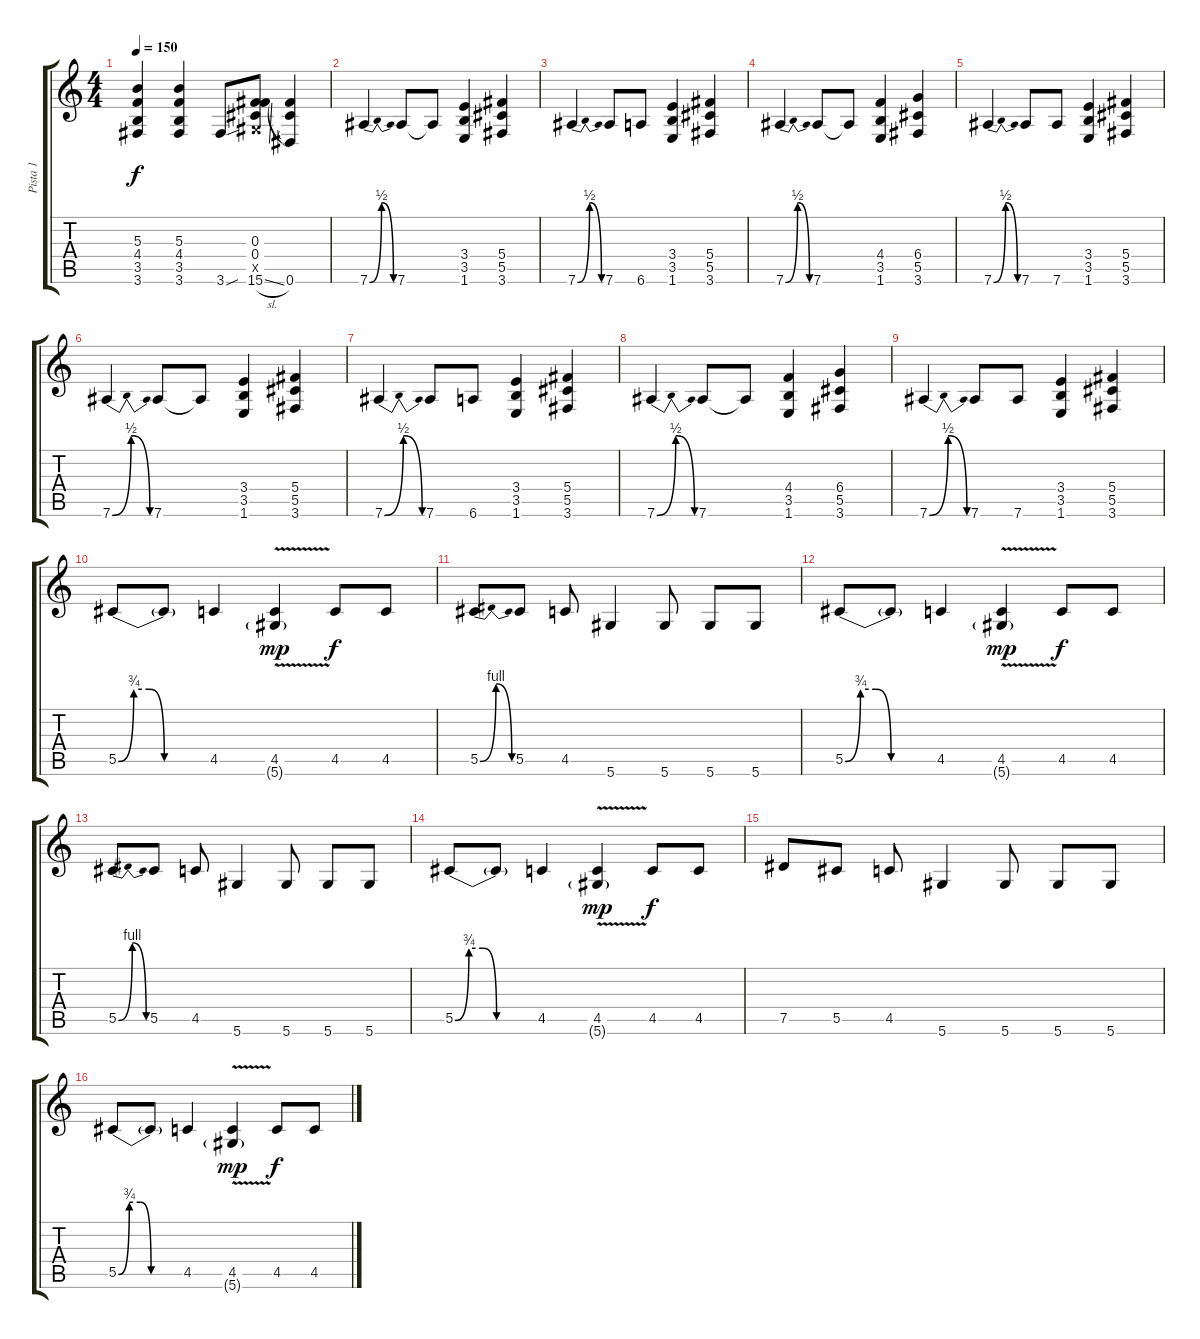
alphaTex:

\track ("Pista 1" "Pista 1") {instrument distortionguitar}
\staff {score tabs}
\tuning (Eb4 Bb3 Gb3 Db3 Ab2 Eb2) {hide}
\ts (4 4)
\tempo 150
\clef g2
\ks c
(5.3 4.4 3.5 3.6).4{dy f} (5.3 4.4 3.5 3.6).4 3.6{sou}.8 (0.3 0.4 0.5{x} 15.6{sl}).8 (0.3{t} 0.4{t} 0.6).4 |
7.6{be (bendrelease 0 0 45 2 45 2 60 0)}.4 7.6.8 7.6{t}.8 (3.4 3.5 1.6).4 (5.4 5.5 3.6).4 |
7.6{be (bendrelease 0 0 45 2 45 2 60 0)}.4 7.6.8 6.6.8 (3.4 3.5 1.6).4 (5.4 5.5 3.6).4 |
7.6{be (bendrelease 0 0 45 2 45 2 60 0)}.4 7.6.8 7.6{t}.8 (4.4 3.5 1.6).4 (6.4 5.5 3.6).4 |
7.6{be (bendrelease 0 0 45 2 45 2 60 0)}.4 7.6.8 7.6.8 (3.4 3.5 1.6).4 (5.4 5.5 3.6).4 |
7.6{be (bendrelease 0 0 45 2 45 2 60 0)}.4 7.6.8 7.6{t}.8 (3.4 3.5 1.6).4 (5.4 5.5 3.6).4 |
7.6{be (bendrelease 0 0 45 2 45 2 60 0)}.4 7.6.8 6.6.8 (3.4 3.5 1.6).4 (5.4 5.5 3.6).4 |
7.6{be (bendrelease 0 0 45 2 45 2 60 0)}.4 7.6.8 7.6{t}.8 (4.4 3.5 1.6).4 (6.4 5.5 3.6).4 |
7.6{be (bendrelease 0 0 45 2 45 2 60 0)}.4 7.6.8 7.6.8 (3.4 3.5 1.6).4 (5.4 5.5 3.6).4 |
5.5{be (custom 0 0 10 3 20 3 30 0 60 0)}.8 5.5{t}.8 4.5.4 (4.5{v} 5.6{g}).4{dy mp} 4.5.8{dy f} 4.5.8 |
5.5{be (bendrelease 0 0 40 4 40 4 60 0)}.8 5.5.8 4.5.8 5.6.4 5.6.8 5.6.8 5.6.8 |
5.5{be (custom 0 0 10 3 20 3 30 0 60 0)}.8 5.5{t}.8 4.5.4 (4.5{v} 5.6{g}).4{dy mp} 4.5.8{dy f} 4.5.8 |
5.5{be (bendrelease 0 0 40 4 40 4 60 0)}.8 5.5.8 4.5.8 5.6.4 5.6.8 5.6.8 5.6.8 |
5.5{be (custom 0 0 10 3 20 3 30 0 60 0)}.8 5.5{t}.8 4.5.4 (4.5{v} 5.6{g}).4{dy mp} 4.5.8{dy f} 4.5.8 |
7.5.8 5.5.8 4.5.8 5.6.4 5.6.8 5.6.8 5.6.8 |
5.5{be (custom 0 0 10 3 20 3 30 0 60 0)}.8 5.5{t}.8 4.5.4 (4.5{v} 5.6{g}).4{dy mp} 4.5.8{dy f} 4.5.8
